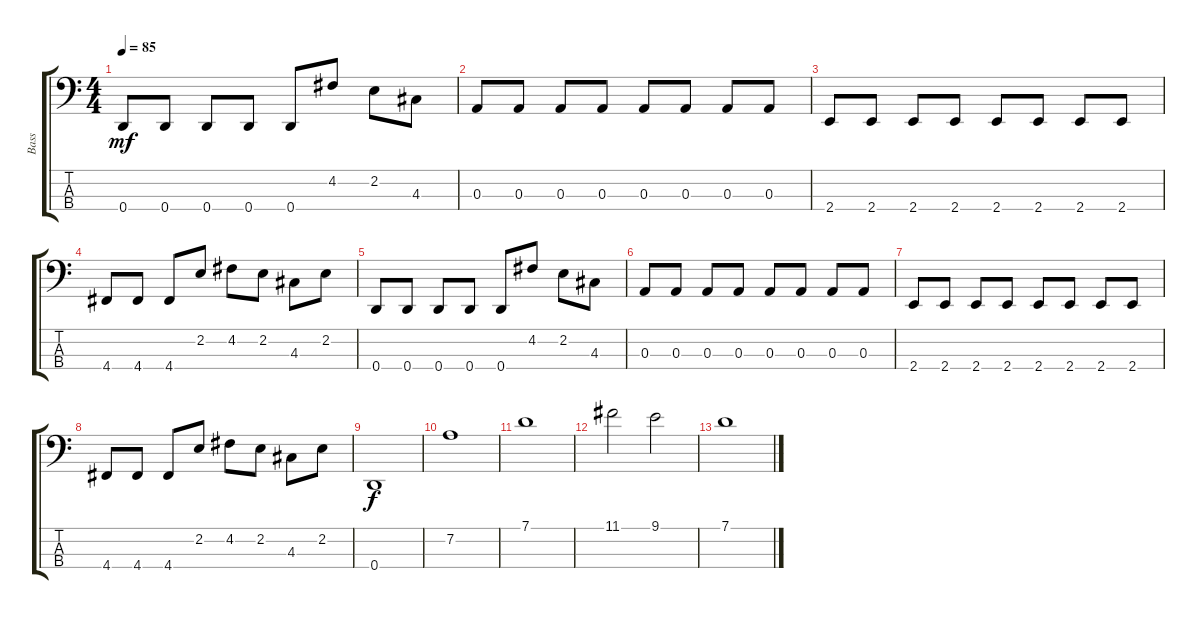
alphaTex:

\track ("Bass" "Bass") {instrument electricbassfinger}
\staff {score tabs}
\tuning (G2 D2 A1 D1) {hide}
\ts (4 4)
\tempo 85
\clef f4
\ks c
0.4.8{dy mf} 0.4.8 0.4.8 0.4.8 0.4.8 4.2.8 2.2.8 4.3.8 |
0.3.8 0.3.8 0.3.8 0.3.8 0.3.8 0.3.8 0.3.8 0.3.8 |
2.4.8 2.4.8 2.4.8 2.4.8 2.4.8 2.4.8 2.4.8 2.4.8 |
4.4.8 4.4.8 4.4.8 2.2.8 4.2.8 2.2.8 4.3.8 2.2.8 |
0.4.8 0.4.8 0.4.8 0.4.8 0.4.8 4.2.8 2.2.8 4.3.8 |
0.3.8 0.3.8 0.3.8 0.3.8 0.3.8 0.3.8 0.3.8 0.3.8 |
2.4.8 2.4.8 2.4.8 2.4.8 2.4.8 2.4.8 2.4.8 2.4.8 |
4.4.8 4.4.8 4.4.8 2.2.8 4.2.8 2.2.8 4.3.8 2.2.8 |
0.4.1{dy f} |
7.2.1 |
7.1.1 |
11.1.2 9.1.2 |
7.1.1
